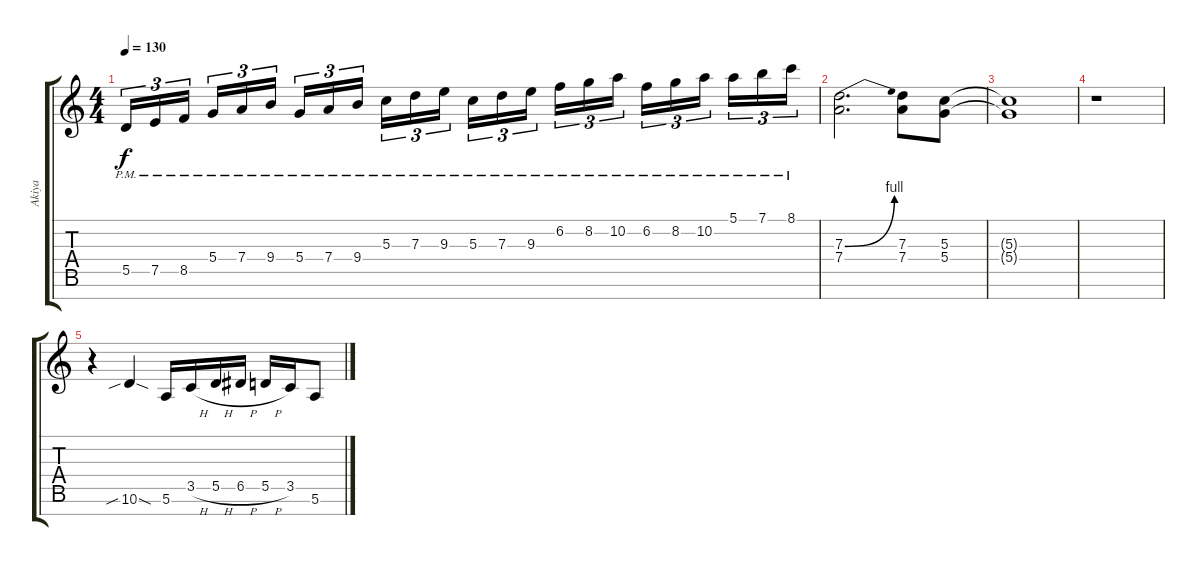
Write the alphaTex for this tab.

\track ("Akiya" "Akiya") {instrument overdrivenguitar}
\staff {score tabs}
\tuning (E4 B3 G3 D3 A2 E2 B1) {hide}
\ts (4 4)
\tempo 130
\clef g2
\ks c
5.5{pm}.16{tu (3 2) dy f} 7.5{pm}.16{tu (3 2)} 8.5{pm}.16{tu (3 2) beam splitsecondary} 5.4{pm}.16{tu (3 2)} 7.4{pm}.16{tu (3 2)} 9.4{pm}.16{tu (3 2)} 5.4{pm}.16{tu (3 2)} 7.4{pm}.16{tu (3 2)} 9.4{pm}.16{tu (3 2) beam splitsecondary} 5.3{pm}.16{tu (3 2)} 7.3{pm}.16{tu (3 2)} 9.3{pm}.16{tu (3 2)} 5.3{pm}.16{tu (3 2)} 7.3{pm}.16{tu (3 2)} 9.3{pm}.16{tu (3 2) beam splitsecondary} 6.2{pm}.16{tu (3 2)} 8.2{pm}.16{tu (3 2)} 10.2{pm}.16{tu (3 2)} 6.2{pm}.16{tu (3 2)} 8.2{pm}.16{tu (3 2)} 10.2{pm}.16{tu (3 2) beam splitsecondary} 5.1{pm}.16{tu (3 2)} 7.1{pm}.16{tu (3 2)} 8.1{pm}.16{tu (3 2)} |
(7.3{be (bend 0 0 60 4)} 7.4).2{d} (7.3 7.4).8 (5.3 5.4).8 |
(5.3{t} 5.4{t}).1 |
r.1 |
r.4 10.6{sib sod}.4 5.6.16 3.5{h}.16 5.5{h}.16 6.5{h}.16 5.5{h}.16 3.5.16 5.6.8
